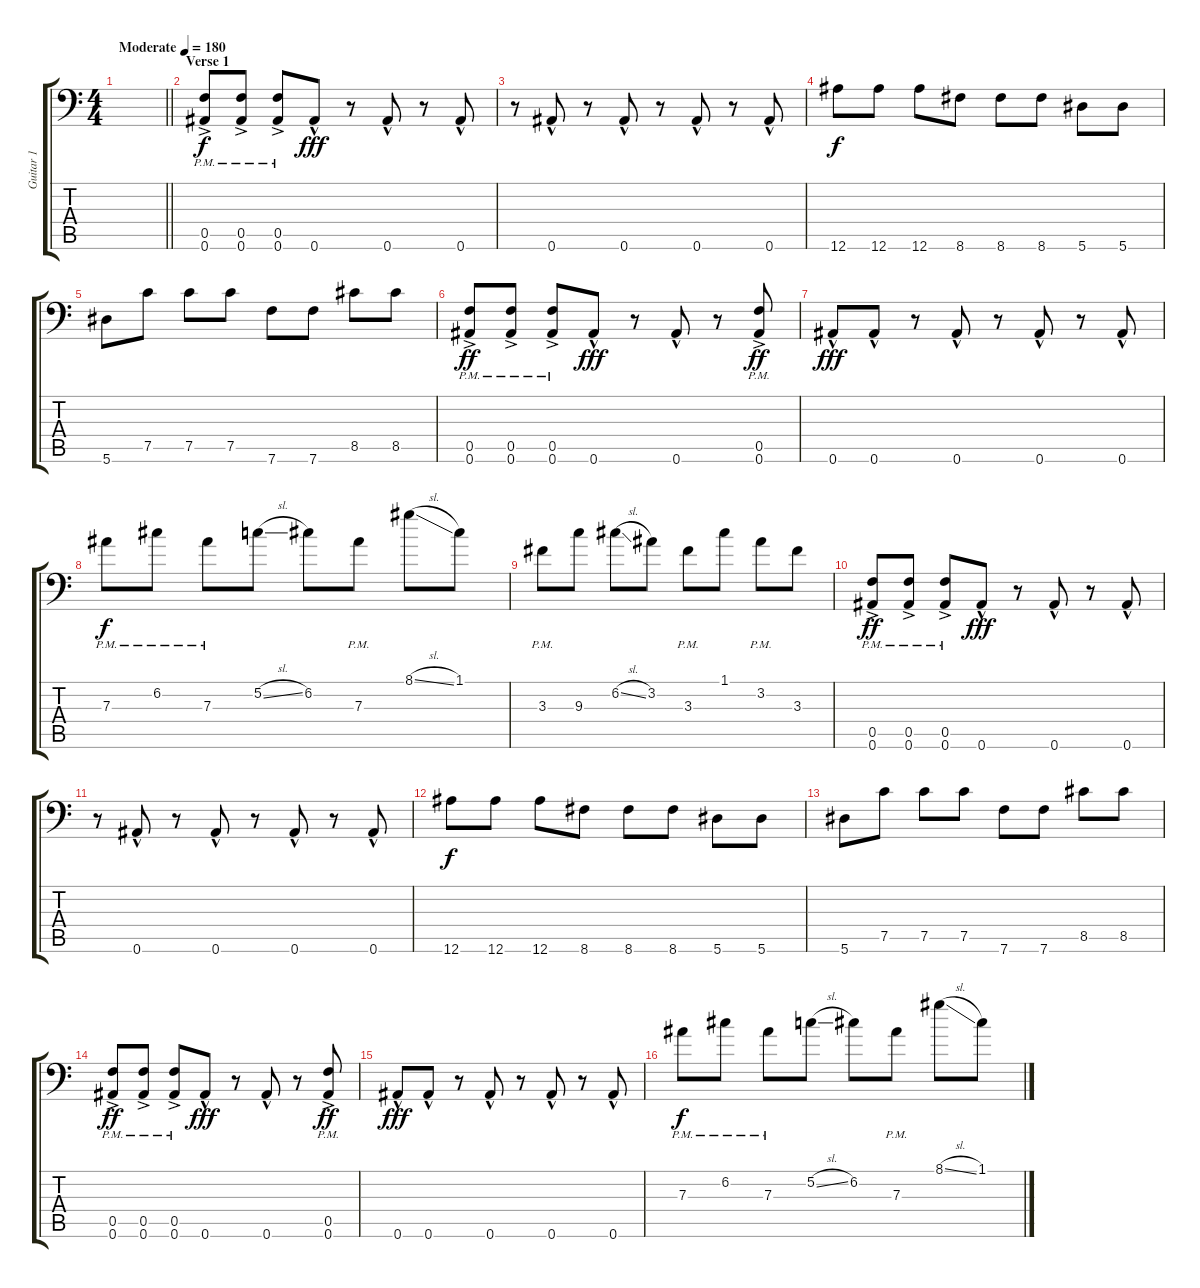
\track ("Guitar 1" "Guitar 1") {instrument overdrivenguitar}
\staff {score tabs}
\tuning (C4 G3 Eb3 Bb2 F2 Bb1) {hide}
\ts (4 4)
\tempo (180 "Moderate")
\clef f4
\barLineRight lightlight
\ks c
|
\section ("" "Verse 1")
(0.5{ac pm} 0.6{ac pm}).8 (0.5{ac pm} 0.6{ac pm}).8 (0.5{ac pm} 0.6{ac pm}).8 0.6{hac}.8{dy fff} r.8 0.6{hac}.8 r.8 0.6{hac}.8 |
r.8 0.6{hac}.8 r.8 0.6{hac}.8 r.8 0.6{hac}.8 r.8 0.6{hac}.8 |
12.6.8{dy f} 12.6.8 12.6.8 8.6.8 8.6.8 8.6.8 5.6.8 5.6.8 |
5.6.8 7.5.8 7.5.8 7.5.8 7.6.8 7.6.8 8.5.8 8.5.8 |
(0.5{ac pm} 0.6{ac pm}).8{dy ff} (0.5{ac pm} 0.6{ac pm}).8 (0.5{ac pm} 0.6{ac pm}).8 0.6{hac}.8{dy fff} r.8 0.6{hac}.8 r.8 (0.5{ac pm} 0.6{ac pm}).8{dy ff} |
0.6{hac}.8{dy fff} 0.6{hac}.8 r.8 0.6{hac}.8 r.8 0.6{hac}.8 r.8 0.6{hac}.8 |
7.3{pm}.8{dy f} 6.2{pm}.8 7.3{pm}.8 5.2{sl}.8 6.2.8 7.3{pm}.8 8.1{sl}.8 1.1.8 |
3.3{pm}.8 9.3.8 6.2{sl}.8 3.2.8 3.3{pm}.8 1.1.8 3.2{pm}.8 3.3.8 |
(0.5{ac pm} 0.6{ac pm}).8{dy ff} (0.5{ac pm} 0.6{ac pm}).8 (0.5{ac pm} 0.6{ac pm}).8 0.6{hac}.8{dy fff} r.8 0.6{hac}.8 r.8 0.6{hac}.8 |
r.8 0.6{hac}.8 r.8 0.6{hac}.8 r.8 0.6{hac}.8 r.8 0.6{hac}.8 |
12.6.8{dy f} 12.6.8 12.6.8 8.6.8 8.6.8 8.6.8 5.6.8 5.6.8 |
5.6.8 7.5.8 7.5.8 7.5.8 7.6.8 7.6.8 8.5.8 8.5.8 |
(0.5{ac pm} 0.6{ac pm}).8{dy ff} (0.5{ac pm} 0.6{ac pm}).8 (0.5{ac pm} 0.6{ac pm}).8 0.6{hac}.8{dy fff} r.8 0.6{hac}.8 r.8 (0.5{ac pm} 0.6{ac pm}).8{dy ff} |
0.6{hac}.8{dy fff} 0.6{hac}.8 r.8 0.6{hac}.8 r.8 0.6{hac}.8 r.8 0.6{hac}.8 |
7.3{pm}.8{dy f} 6.2{pm}.8 7.3{pm}.8 5.2{sl}.8 6.2.8 7.3{pm}.8 8.1{sl}.8 1.1.8
